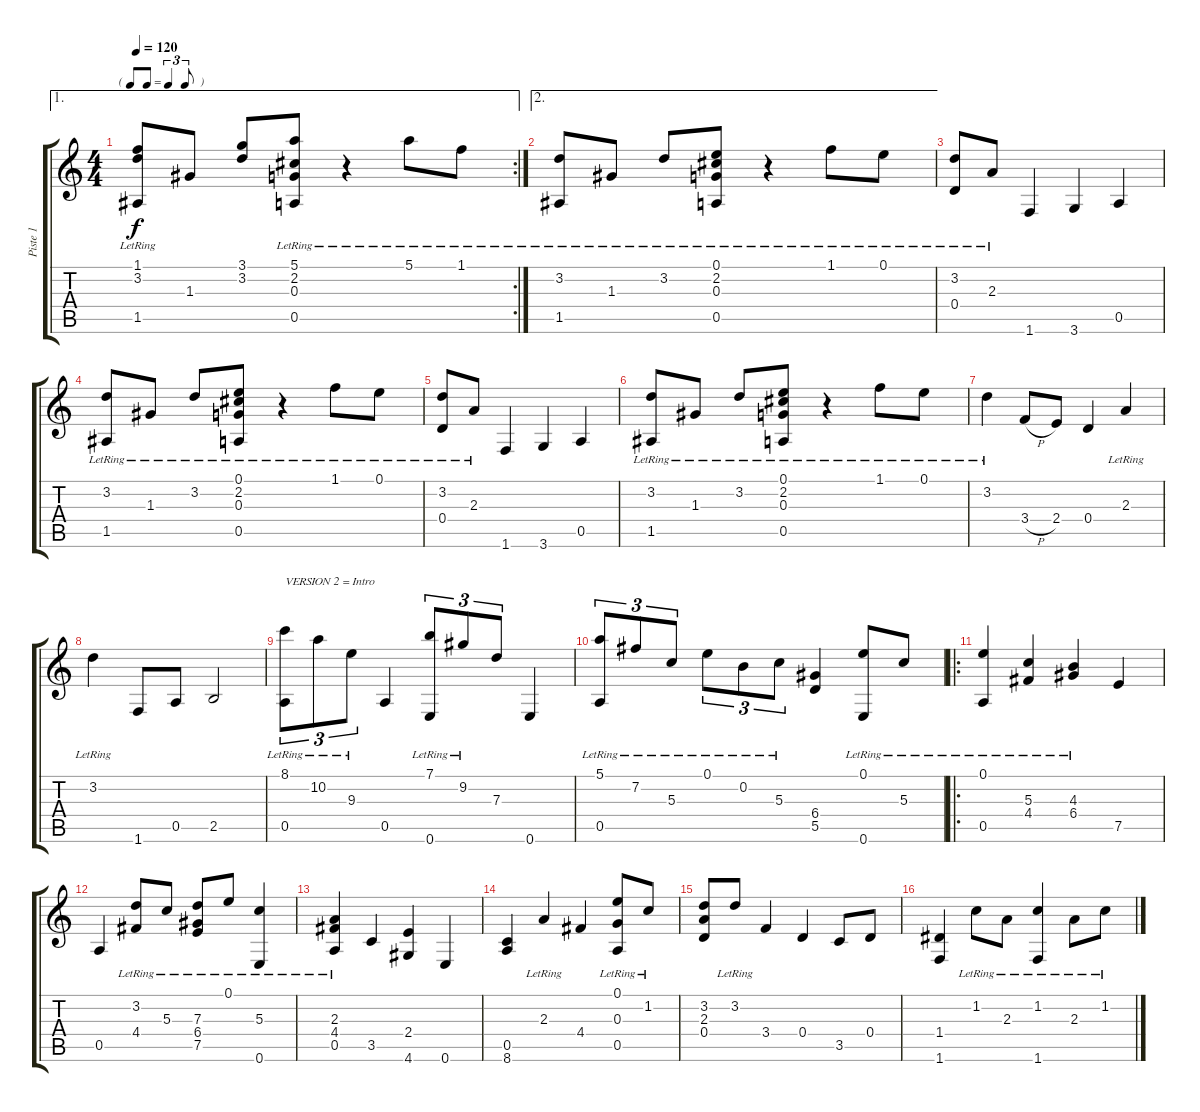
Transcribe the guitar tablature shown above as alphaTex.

\track ("Piste 1" "Piste 1") {instrument acousticguitarnylon}
\staff {score tabs}
\tuning (E4 B3 G3 D3 A2 E2) {hide}
\ae 1
\rc 2
\ts (4 4)
\tf triplet8th
\tempo 120
\clef g2
\ks c
(1.1{lr} 3.2{lr} 1.5).8{dy f} 1.3.8 (3.1 3.2).8 (5.1{lr} 2.2{lr} 0.3 0.5).8 r.4 5.1{lr}.8 1.1{lr}.8 |
\ae 2
(3.2{lr} 1.5).8 1.3{lr}.8 3.2{lr}.8 (0.1{lr} 2.2{lr} 0.3 0.5).8 r.4 1.1{lr}.8 0.1{lr}.8 |
(3.2{lr} 0.4).8 2.3{lr}.8 1.6.4 3.6.4 0.5.4 |
(3.2{lr} 1.5).8 1.3{lr}.8 3.2{lr}.8 (0.1{lr} 2.2 0.3 0.5).8 r.4 1.1{lr}.8 0.1{lr}.8 |
(3.2{lr} 0.4).8 2.3{lr}.8 1.6.4 3.6.4 0.5.4 |
(3.2{lr} 1.5).8 1.3{lr}.8 3.2{lr}.8 (0.1{lr} 2.2 0.3 0.5).8 r.4 1.1{lr}.8 0.1{lr}.8 |
3.2{lr}.4 3.4{h}.8 2.4.8 0.4.4 2.3{lr}.4 |
3.2{lr}.4 1.6.8 0.5.8 2.5.2 |
(8.1{lr} 0.5).8{tu (3 2) txt "VERSION 2 = Intro"} 10.2{lr}.8{tu (3 2)} 9.3{lr}.8{tu (3 2)} 0.5.4 (7.1{lr} 0.6).8{tu (3 2)} 9.2{lr}.8{tu (3 2)} 7.3.8{tu (3 2)} 0.6.4 |
(5.1{lr} 0.5).8{tu (3 2)} 7.2{lr}.8{tu (3 2)} 5.3{lr}.8{tu (3 2)} 0.1{lr}.8{tu (3 2)} 0.2{lr}.8{tu (3 2)} 5.3{lr}.8{tu (3 2)} (6.4 5.5).4 (0.1{lr} 0.6).8 5.3{lr}.8 |
\ro
(0.1{lr} 0.5).4 (5.3{lr} 4.4).4 (4.3{lr} 6.4).4 7.5.4 |
0.5.4 (3.2{lr} 4.4).8 5.3{lr}.8 (7.3{lr} 6.4 7.5).8 0.1{lr}.8 (5.3{lr} 0.6).4 |
(2.3{lr} 4.4 0.5).4 3.5.4 (2.4 4.6).4 0.6.4 |
(0.5 8.6).4 2.3{lr}.4 4.4.4 (0.1{lr} 0.3 0.5).8 1.2{lr}.8 |
(3.2 2.3 0.4).8 3.2{lr}.8 3.4.4 0.4.4 3.5.8 0.4.8 |
(1.4 1.6).4 1.2{lr}.8 2.3{lr}.8 (1.2{lr} 1.6).4 2.3{lr}.8 1.2{lr}.8
